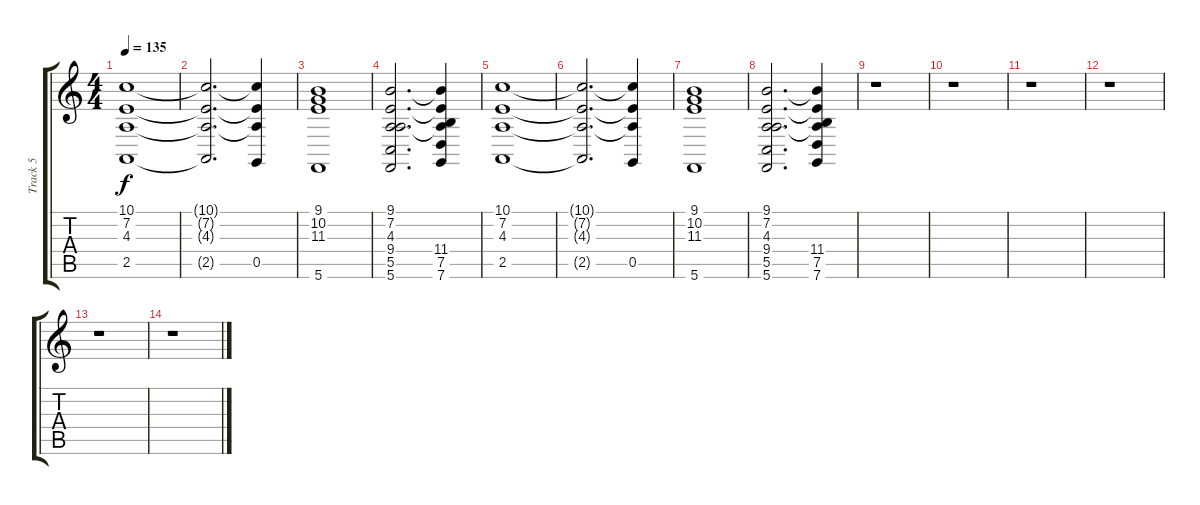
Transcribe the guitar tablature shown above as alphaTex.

\track ("Track 5" "Track 5") {instrument stringensemble1}
\staff {score tabs}
\tuning (D4 A3 F3 C3 G2 C2) {hide}
\ts (4 4)
\tempo 135
\clef g2
\ks c
(10.1 7.2 4.3 2.5).1{dy f} |
(10.1{t} 7.2{t} 4.3{t} 2.5{t}).2{d} (10.1{t} 7.2{t} 4.3{t} 0.5).4 |
(9.1 10.2 11.3 5.6).1 |
(9.1 7.2 4.3 9.4 5.5 5.6).2{d} (9.1{t} 7.2{t} 4.3{t} 11.4 7.5 7.6).4 |
(10.1 7.2 4.3 2.5).1 |
(10.1{t} 7.2{t} 4.3{t} 2.5{t}).2{d} (10.1{t} 7.2{t} 4.3{t} 0.5).4 |
(9.1 10.2 11.3 5.6).1 |
(9.1 7.2 4.3 9.4 5.5 5.6).2{d} (9.1{t} 7.2{t} 4.3{t} 11.4 7.5 7.6).4 |
r.1 |
r.1 |
r.1 |
r.1 |
r.1 |
r.1
